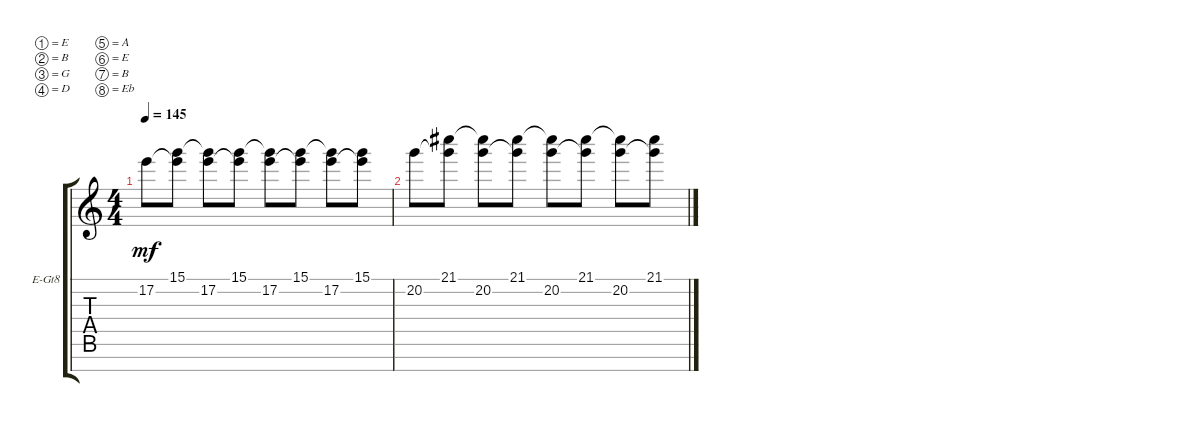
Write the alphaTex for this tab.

\bracketExtendMode groupsimilarinstruments
\firstSystemTrackNameOrientation horizontal
\otherSystemsTrackNameOrientation horizontal
\track ("Electric Guitar" "E-Gt8") {instrument distortionguitar}
\staff {score tabs}
\tuning (E4 B3 G3 D3 A2 E2 B1 Eb1)
\ts (4 4)
\tempo 145
\clef g2
\scale
0.333333
\ks c
17.2.8{dy mf} (15.1 17.2{t}).8 (17.2 15.1{t}).8 (15.1 17.2{t}).8 (17.2 15.1{t}).8 (15.1 17.2{t}).8 (17.2 15.1{t}).8 (15.1 17.2{t}).8 |
\scale
0.333333 20.2.8 (21.1 20.2{t}).8 (20.2 21.1{t}).8 (21.1 20.2{t}).8 (20.2 21.1{t}).8 (21.1 20.2{t}).8 (20.2 21.1{t}).8 (21.1 20.2{t}).8 |
\scale
0.333333 |
\scale
0.333333 |
\scale
0.333333 |
\scale
0.333333 |
\scale
0.333333 |
\scale
0.333333 |
\scale
0.333333 |
\scale
0.333333 |
\scale
0.333333 |
\scale
0.333333 |
\scale
0.333333 |
\scale
0.333333 |
\scale
0.333333 |
\scale
0.333333
